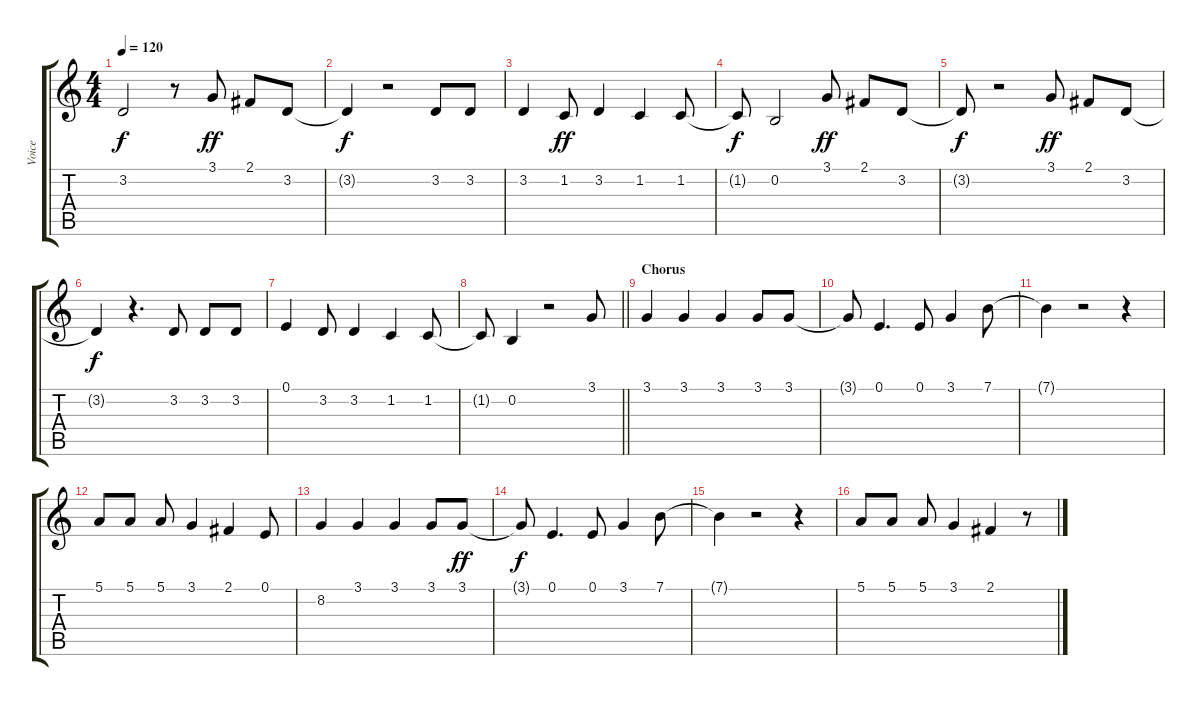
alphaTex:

\track ("Voice" "Voice") {instrument electricgrandpiano}
\staff {score tabs}
\tuning (E4 B3 G3 D3 A2 E2) {hide}
\ts (4 4)
\tempo 120
\clef g2
\ks c
3.2{t}.2{dy f} r.8 3.1.8{dy ff} 2.1.8 3.2.8 |
3.2{t}.4{dy f} r.2 3.2.8 3.2.8 |
3.2.4 1.2.8{dy ff} 3.2.4 1.2.4 1.2.8 |
1.2{t}.8{dy f} 0.2.2 3.1.8{dy ff} 2.1.8 3.2.8 |
3.2{t}.8{dy f} r.2 3.1.8{dy ff} 2.1.8 3.2.8 |
3.2{t}.4{dy f} r.4{d} 3.2.8 3.2.8 3.2.8 |
0.1.4 3.2.8 3.2.4 1.2.4 1.2.8 |
\barLineRight lightlight
1.2{t}.8 0.2.4 r.2 3.1.8 |
\section ("" "Chorus")
3.1.4 3.1.4 3.1.4 3.1.8 3.1.8 |
3.1{t}.8 0.1.4{d} 0.1.8 3.1.4 7.1.8 |
7.1{t}.4 r.2 r.4 |
5.1.8 5.1.8 5.1.8 3.1.4 2.1.4 0.1.8 |
8.2.4 3.1.4 3.1.4 3.1.8 3.1.8{dy ff} |
3.1{t}.8{dy f} 0.1.4{d} 0.1.8 3.1.4 7.1.8 |
7.1{t}.4 r.2 r.4 |
5.1.8 5.1.8 5.1.8 3.1.4 2.1.4 r.8
